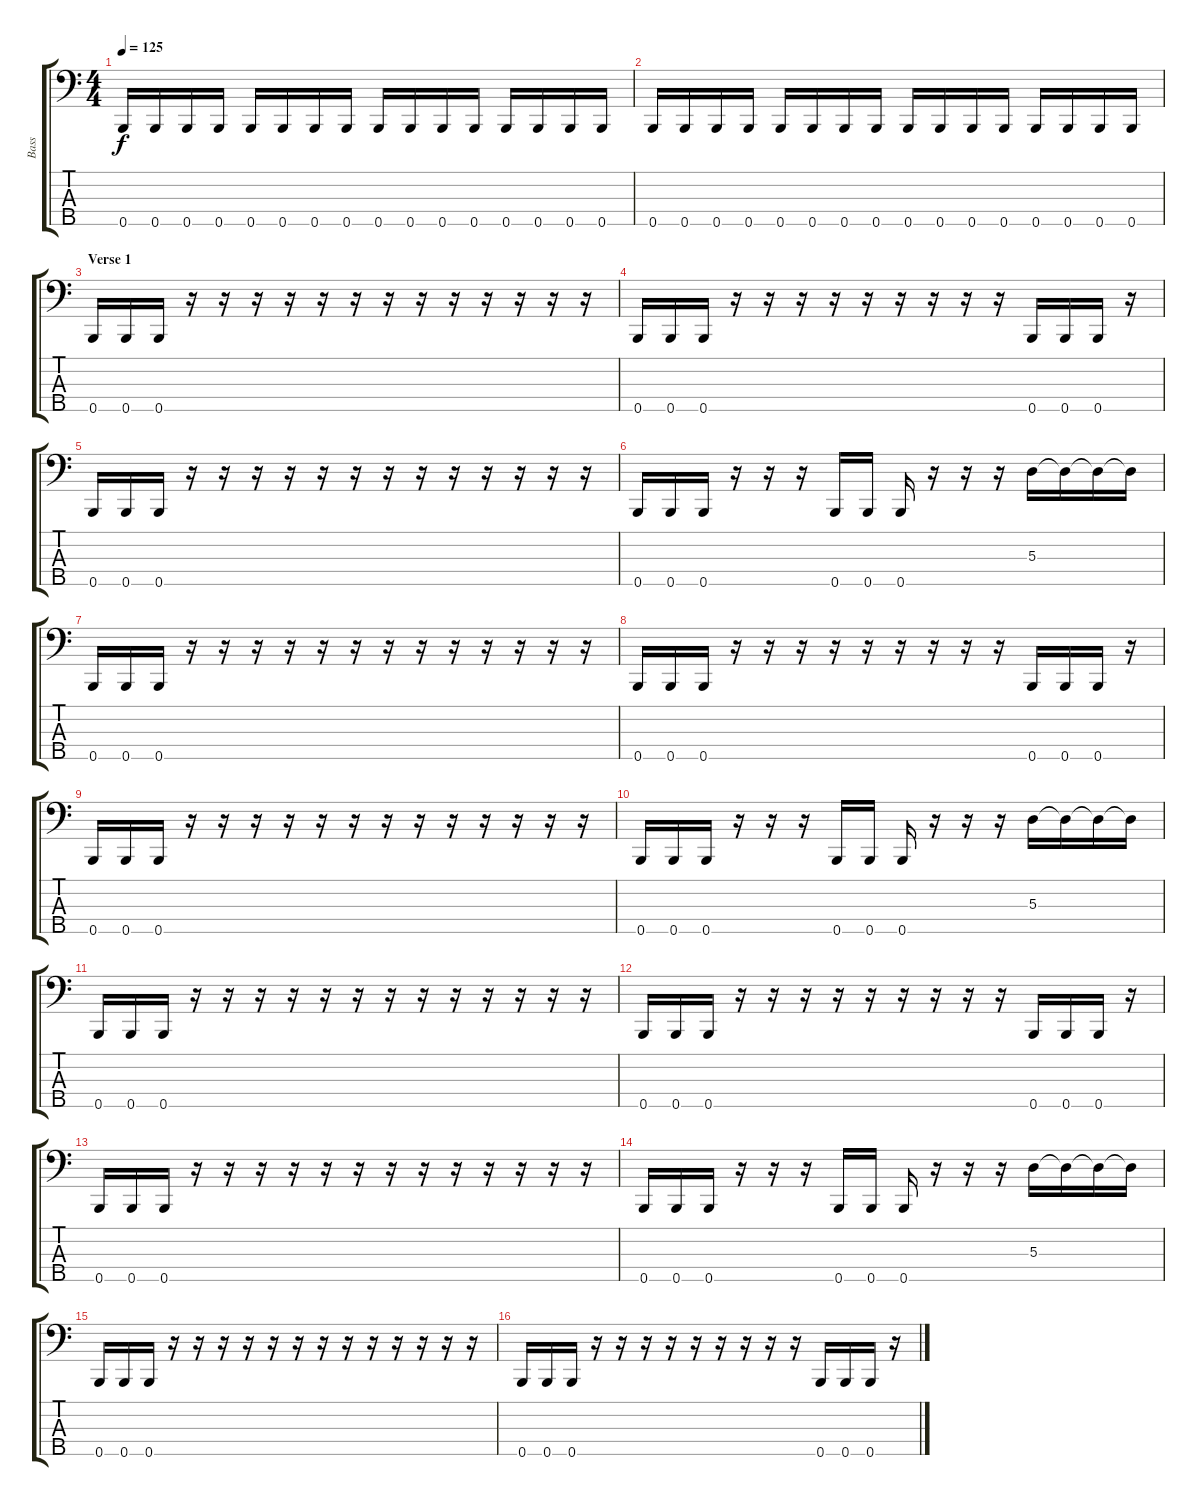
\track ("Bass" "Bass") {instrument electricbassfinger}
\staff {score tabs}
\tuning (G2 D2 A1 E1 B0) {hide}
\ts (4 4)
\tempo 125
\clef f4
\ks c
0.5.16{dy f} 0.5.16 0.5.16 0.5.16 0.5.16 0.5.16 0.5.16 0.5.16 0.5.16 0.5.16 0.5.16 0.5.16 0.5.16 0.5.16 0.5.16 0.5.16 |
0.5.16 0.5.16 0.5.16 0.5.16 0.5.16 0.5.16 0.5.16 0.5.16 0.5.16 0.5.16 0.5.16 0.5.16 0.5.16 0.5.16 0.5.16 0.5.16 |
\section ("" "Verse 1")
0.5.16 0.5.16 0.5.16 r.16 r.16 r.16 r.16 r.16 r.16 r.16 r.16 r.16 r.16 r.16 r.16 r.16 |
0.5.16 0.5.16 0.5.16 r.16 r.16 r.16 r.16 r.16 r.16 r.16 r.16 r.16 0.5.16 0.5.16 0.5.16 r.16 |
0.5.16 0.5.16 0.5.16 r.16 r.16 r.16 r.16 r.16 r.16 r.16 r.16 r.16 r.16 r.16 r.16 r.16 |
0.5.16 0.5.16 0.5.16 r.16 r.16 r.16 0.5.16 0.5.16 0.5.16 r.16 r.16 r.16 5.3.16 5.3{t}.16 5.3{t}.16 5.3{t}.16 |
0.5.16 0.5.16 0.5.16 r.16 r.16 r.16 r.16 r.16 r.16 r.16 r.16 r.16 r.16 r.16 r.16 r.16 |
0.5.16 0.5.16 0.5.16 r.16 r.16 r.16 r.16 r.16 r.16 r.16 r.16 r.16 0.5.16 0.5.16 0.5.16 r.16 |
0.5.16 0.5.16 0.5.16 r.16 r.16 r.16 r.16 r.16 r.16 r.16 r.16 r.16 r.16 r.16 r.16 r.16 |
0.5.16 0.5.16 0.5.16 r.16 r.16 r.16 0.5.16 0.5.16 0.5.16 r.16 r.16 r.16 5.3.16 5.3{t}.16 5.3{t}.16 5.3{t}.16 |
0.5.16 0.5.16 0.5.16 r.16 r.16 r.16 r.16 r.16 r.16 r.16 r.16 r.16 r.16 r.16 r.16 r.16 |
0.5.16 0.5.16 0.5.16 r.16 r.16 r.16 r.16 r.16 r.16 r.16 r.16 r.16 0.5.16 0.5.16 0.5.16 r.16 |
0.5.16 0.5.16 0.5.16 r.16 r.16 r.16 r.16 r.16 r.16 r.16 r.16 r.16 r.16 r.16 r.16 r.16 |
0.5.16 0.5.16 0.5.16 r.16 r.16 r.16 0.5.16 0.5.16 0.5.16 r.16 r.16 r.16 5.3.16 5.3{t}.16 5.3{t}.16 5.3{t}.16 |
0.5.16 0.5.16 0.5.16 r.16 r.16 r.16 r.16 r.16 r.16 r.16 r.16 r.16 r.16 r.16 r.16 r.16 |
0.5.16 0.5.16 0.5.16 r.16 r.16 r.16 r.16 r.16 r.16 r.16 r.16 r.16 0.5.16 0.5.16 0.5.16 r.16
